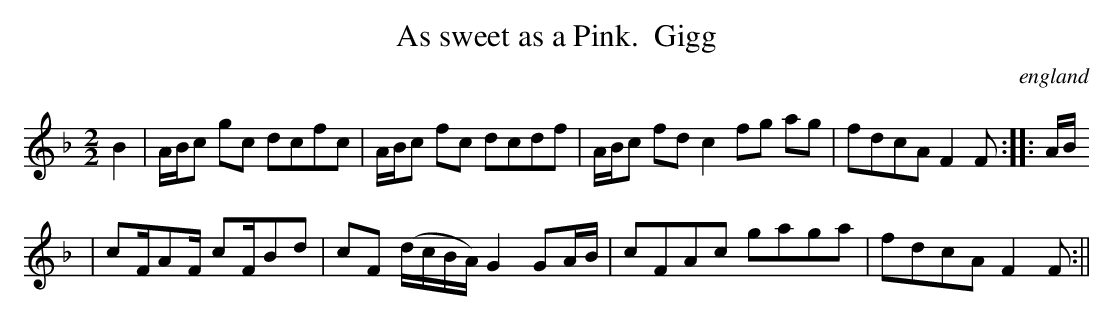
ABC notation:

X:1
T:As sweet as a Pink.  Gigg
O:england
M:2/2
L:1/8
K:F major
B2|A/2B/2c gc dcfc|A/2B/2c fc dcdf|A/2B/2c fd c2 fg ag|fdcAF2F:||:A/2B/2
|cF/2AF/2 cF/2Bd|cF (d/2c/2B/2A/2) G2 GA/2B/2|cFAc gaga|fdcAF2F:||
